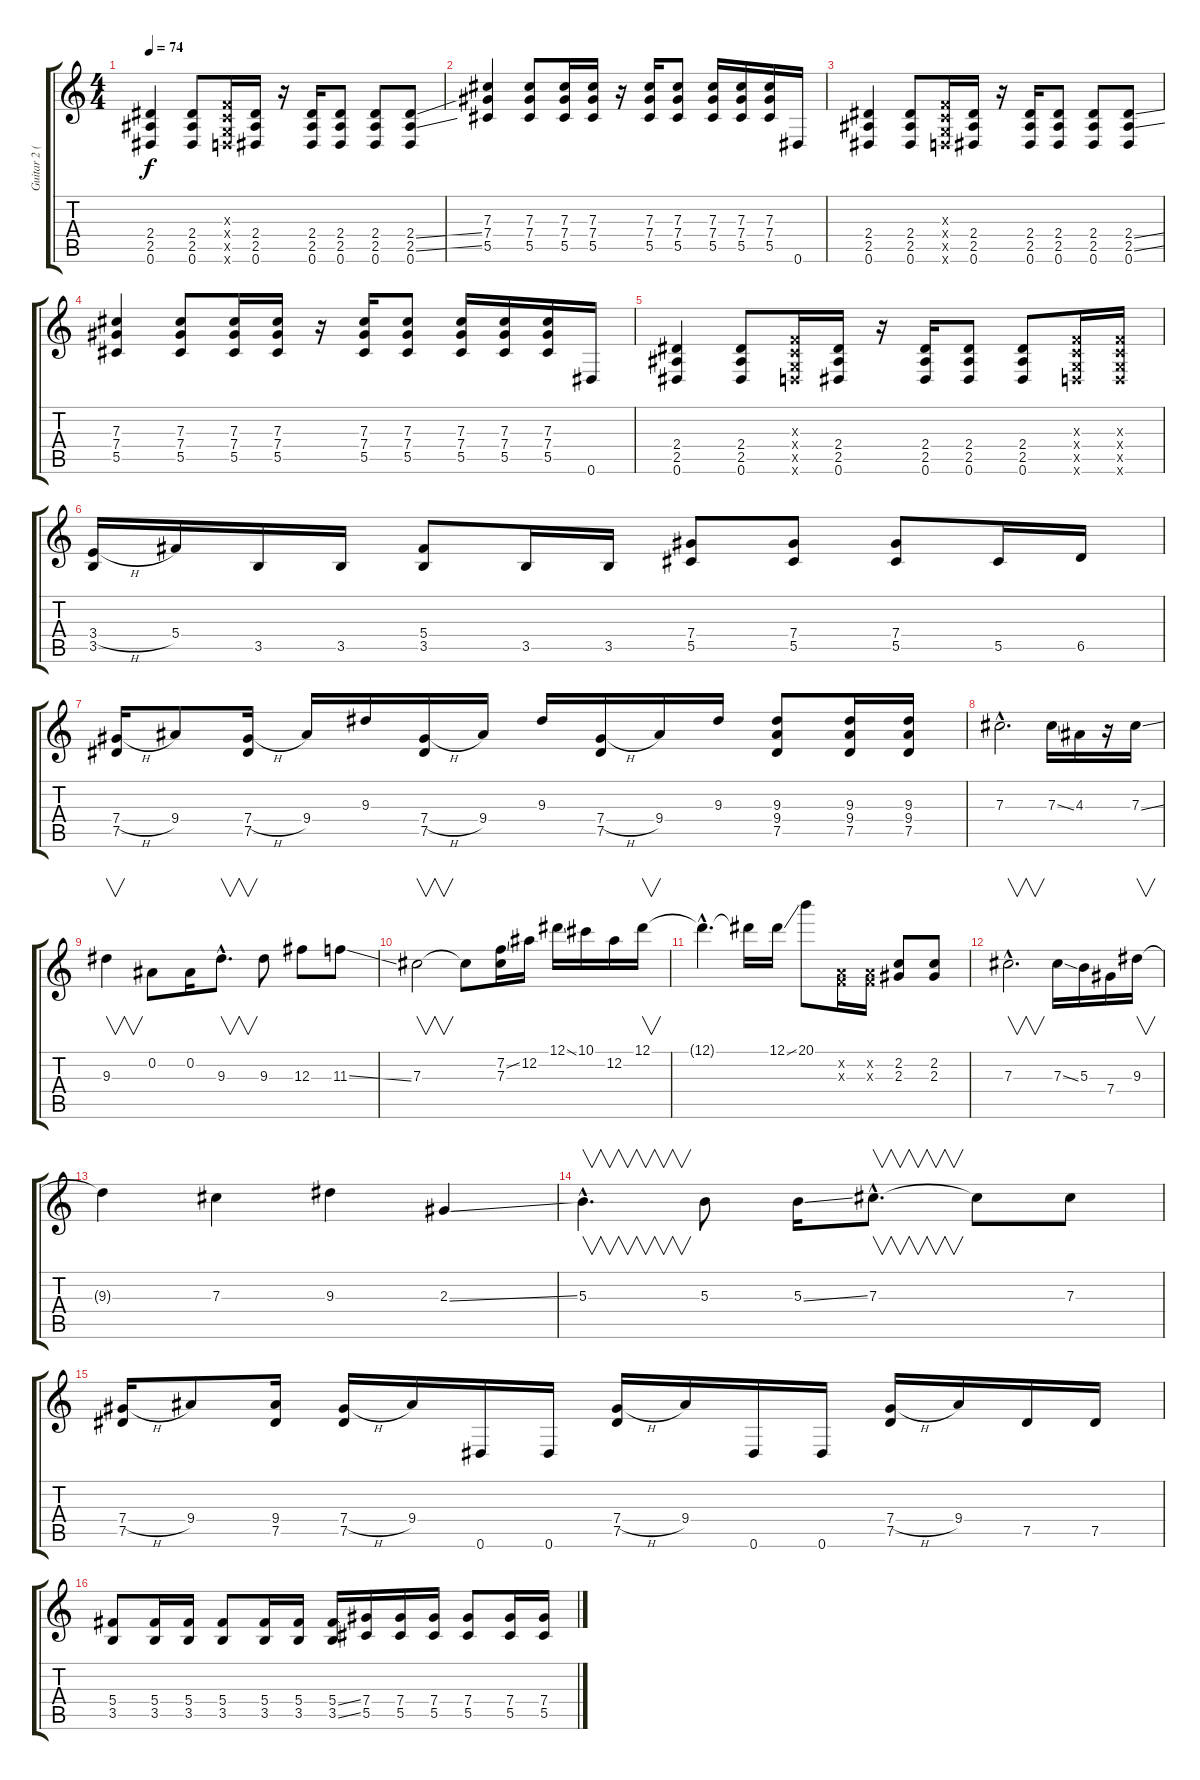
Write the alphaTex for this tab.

\track ("Guitar 2 (Slide Guitar)" "Guitar 2 (") {instrument overdrivenguitar}
\staff {score tabs}
\tuning (Eb4 Bb3 Gb3 Db3 Ab2 Eb2) {hide}
\ts (4 4)
\tempo 74
\clef g2
\ks c
(2.4 2.5 0.6).4{dy f} (2.4 2.5 0.6).8 (-1.3{x} -1.4{x} -1.5{x} -1.6{x}).16 (2.4 2.5 0.6).16 r.16 (2.4 2.5 0.6).16 (2.4 2.5 0.6).8 (2.4 2.5 0.6).8 (2.4{ss} 2.5{ss} 0.6).8 |
(7.3 7.4 5.5).4 (7.3 7.4 5.5).8 (7.3 7.4 5.5).16 (7.3 7.4 5.5).16 r.16 (7.3 7.4 5.5).16 (7.3 7.4 5.5).8 (7.3 7.4 5.5).16 (7.3 7.4 5.5).16 (7.3 7.4 5.5).16 0.6.16 |
(2.4 2.5 0.6).4 (2.4 2.5 0.6).8 (-1.3{x} -1.4{x} -1.5{x} -1.6{x}).16 (2.4 2.5 0.6).16 r.16 (2.4 2.5 0.6).16 (2.4 2.5 0.6).8 (2.4 2.5 0.6).8 (2.4{ss} 2.5{ss} 0.6).8 |
(7.3 7.4 5.5).4 (7.3 7.4 5.5).8 (7.3 7.4 5.5).16 (7.3 7.4 5.5).16 r.16 (7.3 7.4 5.5).16 (7.3 7.4 5.5).8 (7.3 7.4 5.5).16 (7.3 7.4 5.5).16 (7.3 7.4 5.5).16 0.6.16 |
(2.4 2.5 0.6).4 (2.4 2.5 0.6).8 (-1.3{x} -1.4{x} -1.5{x} -1.6{x}).16 (2.4 2.5 0.6).16 r.16 (2.4 2.5 0.6).16 (2.4 2.5 0.6).8 (2.4 2.5 0.6).8 (-1.3{x} -1.4{x} -1.5{x} -1.6{x}).16 (-1.3{x} -1.4{x} -1.5{x} -1.6{x}).16 |
(3.4{h} 3.5).16 5.4.16 3.5.16 3.5.16 (5.4 3.5).8 3.5.16 3.5.16 (7.4 5.5).8 (7.4 5.5).8 (7.4 5.5).8 5.5.16 6.5.16 |
(7.4{h} 7.5).16 9.4.8 (7.4{h} 7.5).16 9.4.16 9.3.16 (7.4{h} 7.5).16 9.4.16 9.3.16 (7.4{h} 7.5).16 9.4.16 9.3.16 (9.3 9.4 7.5).8 (9.3 9.4 7.5).16 (9.3 9.4 7.5).16 |
7.3{hac}.2{d} 7.3{ss}.16 4.3.16 r.16 7.3{ss}.16 |
9.3.4{v} 0.2.8 0.2.16 9.3{hac}.8{v d} 9.3.8 12.3.8 11.3{ss}.8 |
7.3.2{v} 7.3{t}.8 (7.2{ss} 7.3).16 12.2.16 12.1{ss}.16 10.1.16 12.2.16 12.1.16{v} |
12.1{hac t}.4{d} 12.1{t}.16 12.1{ss}.16 20.1.8 (-1.2{x} -1.3{x}).16 (-1.2{x} -1.3{x}).16 (2.2 2.3).8 (2.2 2.3).8 |
7.3{hac}.2{v d} 7.3{ss}.16 5.3.16 7.4.16 9.3.16{v} |
9.3{t}.4 7.3.4 9.3.4 2.3{ss}.4 |
5.3{hac}.4{v d} 5.3.8 5.3{ss}.16 7.3{hac}.8{v d} 7.3{t}.8 7.3.8 |
(7.4{h} 7.5).16 9.4.8 (9.4 7.5).16 (7.4{h} 7.5).16 9.4.16 0.6.16 0.6.16 (7.4{h} 7.5).16 9.4.16 0.6.16 0.6.16 (7.4{h} 7.5).16 9.4.16 7.5.16 7.5.16 |
(5.4 3.5).8 (5.4 3.5).16 (5.4 3.5).16 (5.4 3.5).8 (5.4 3.5).16 (5.4 3.5).16 (5.4{ss} 3.5{ss}).16 (7.4 5.5).16 (7.4 5.5).16 (7.4 5.5).16 (7.4 5.5).8 (7.4 5.5).16 (7.4 5.5).16
